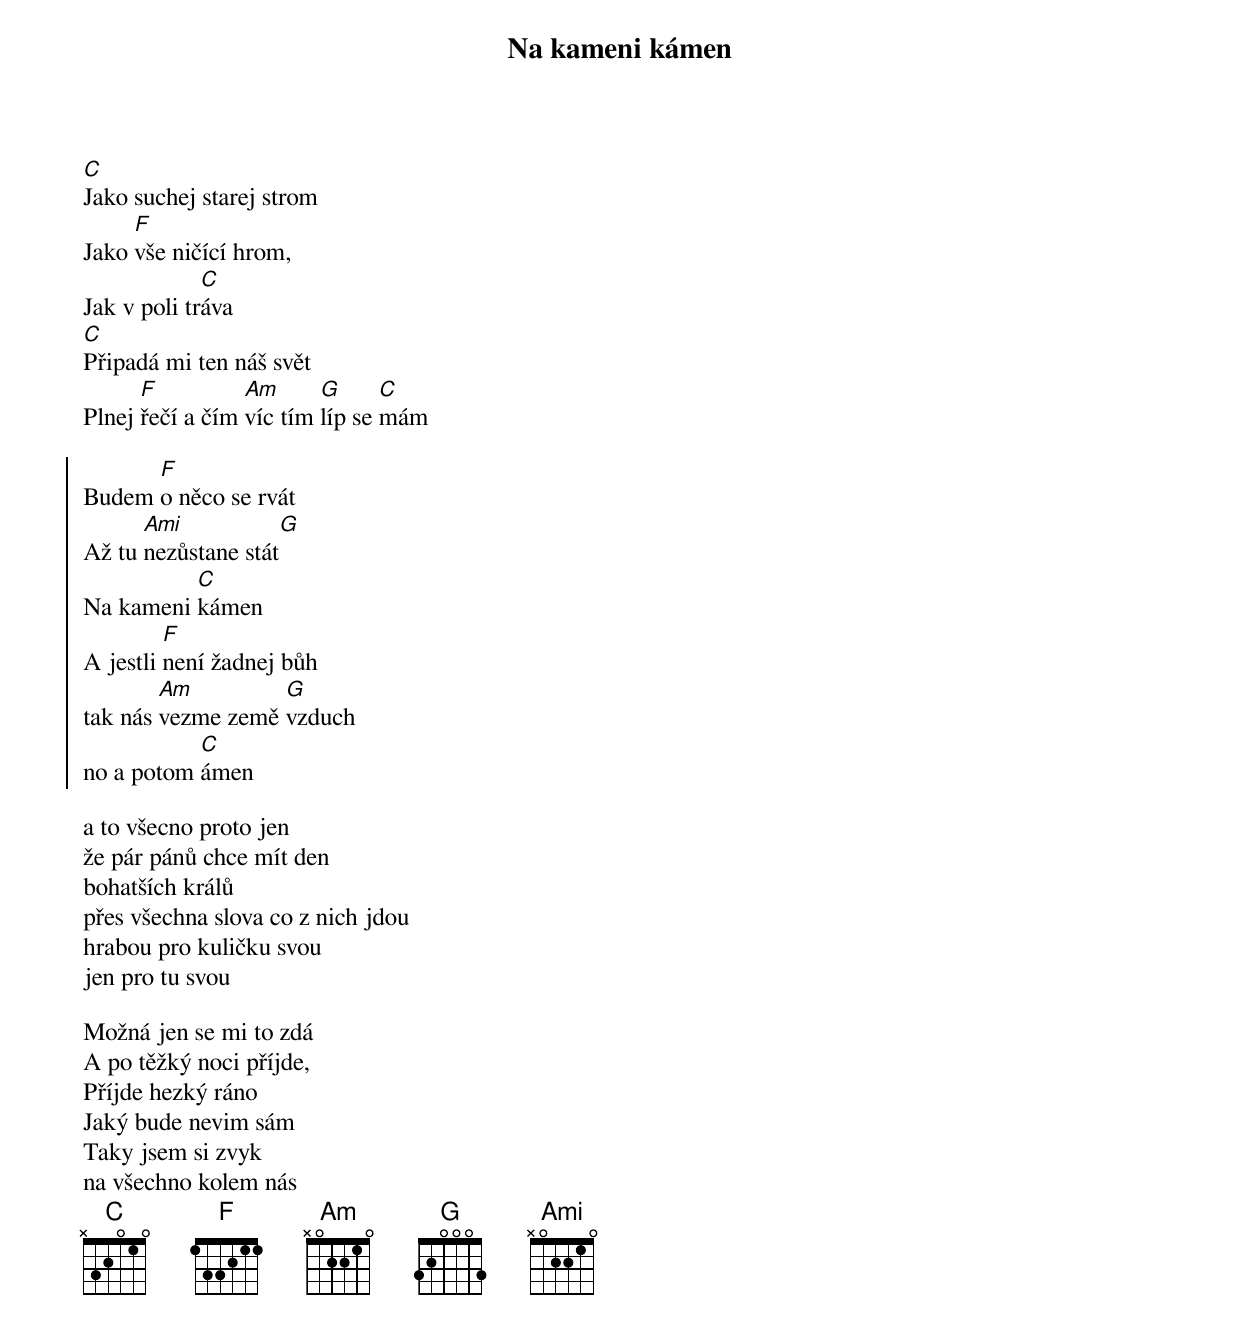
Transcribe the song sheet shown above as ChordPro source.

{title: Na kameni kámen}
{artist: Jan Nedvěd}

[C]Jako suchej starej strom
Jako [F]vše ničící hrom,
Jak v poli tr[C]áva
[C]Připadá mi ten náš svět
Plnej [F]řečí a čím [Am]víc tím [G]líp se [C]mám

{start_of_chorus}
Budem [F]o něco se rvát
Až tu [Ami]nezůstane stát[G]
Na kameni [C]kámen
A jestli [F]není žadnej bůh
tak nás [Am]vezme země [G]vzduch
no a potom [C]ámen
{end_of_chorus}

a to všecno proto jen
že pár pánů chce mít den
bohatších králů
přes všechna slova co z nich jdou
hrabou pro kuličku svou
jen pro tu svou

Možná jen se mi to zdá
A po těžký noci příjde,
Příjde hezký ráno
Jaký bude nevim sám
Taky jsem si zvyk
na všechno kolem nás
